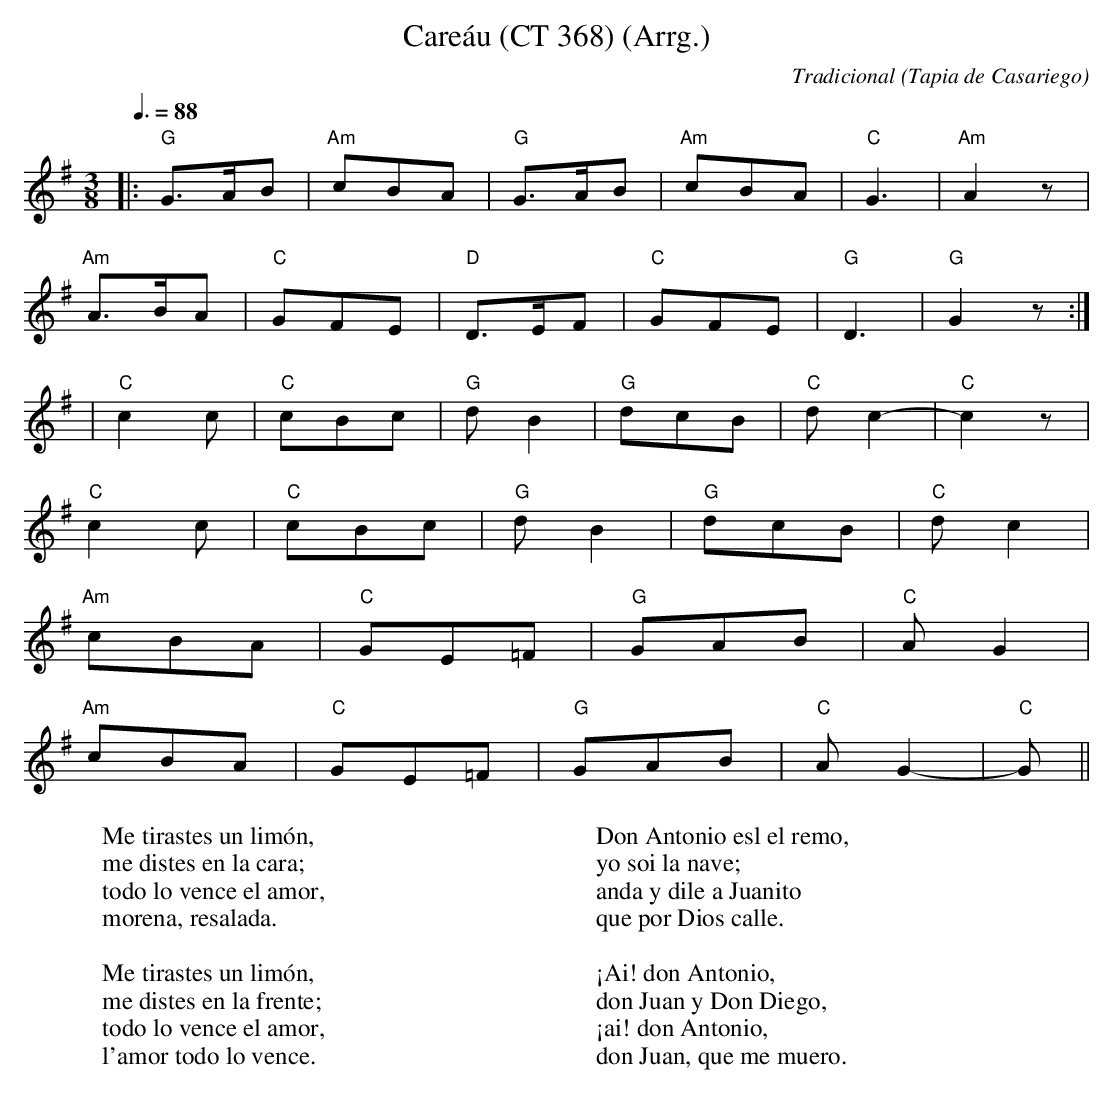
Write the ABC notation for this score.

X:1
T:Careáu (CT 368) (Arrg.)
C:Tradicional
O:Tapia de Casariego
M:3/8
L:1/8
Q:3/8=88
W:Me tirastes un limón,
W:me distes en la cara;
W:todo lo vence el amor,
W:morena, resalada.
W:
W:Me tirastes un limón,
W:me distes en la frente;
W:todo lo vence el amor,
W:l'amor todo lo vence.
W:
W:Don Antonio esl el remo,
W:yo soi la nave;
W:anda y dile a Juanito
W:que por Dios calle.
W:
W:¡Ai! don Antonio,
W:don Juan y Don Diego,
W:¡ai! don Antonio,
W:don Juan, que me muero.
K:G
|: "G"G>AB|"Am"cBA|"G"G>AB|"Am"cBA|"C"G3|"Am"A2 z|
"Am"A>BA|"C"GFE|"D"D>EF|"C"GFE|"G"D3|"G"G2 z :|
|"C"c2 c|"C"cBc|"G"d B2|"G"dcB|"C"d c2-|"C"c2 z|
"C"c2 c|"C"cBc|"G"d B2|"G"dcB|"C"d c2|
"Am"cBA|"C"GE=F|"G"GAB|"C"A G2|
"Am"cBA|"C"GE=F|"G"GAB|"C"A G2-|"C"G||
